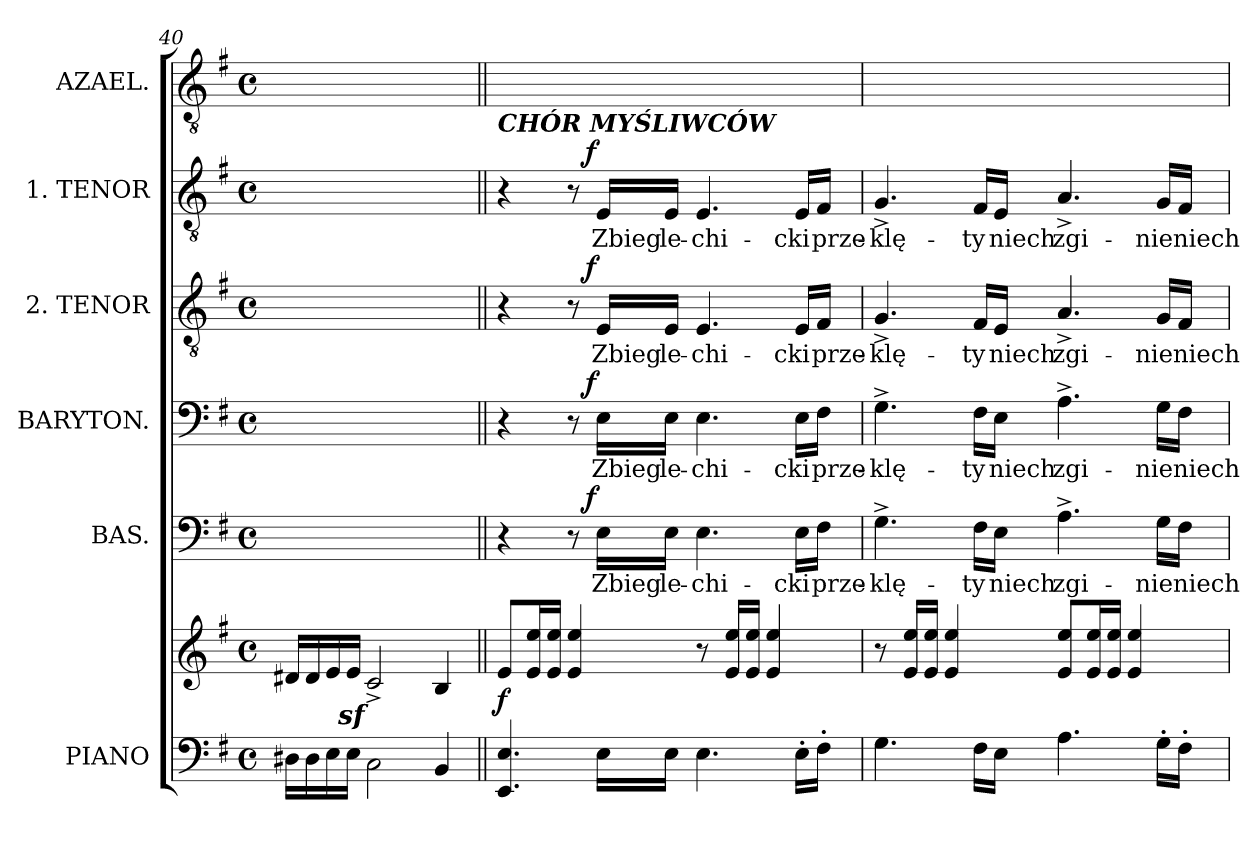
**kern	**kern	**dynam	**kern	**text	**dynam	**kern	**text	**dynam	**kern	**text	**dynam	**kern	**text	**dynam	**kern
*part6	*part6	*part6	*part5	*part5	*part5	*part4	*part4	*part4	*part3	*part3	*part3	*part2	*part2	*part2	*part1
*staff7	*staff6	*staff6/7	*staff5	*staff5	*staff5	*staff4	*staff4	*staff4	*staff3	*staff3	*staff3	*staff2	*staff2	*staff2	*staff1
*I"PIANO	*	*	*I"BAS.	*	*	*I"BARYTON.	*	*	*I"2. TENOR	*	*	*I"1. TENOR	*	*	*I"AZAEL.
*	*	*	*I'B	*	*	*	*	*	*I'T 2	*	*	*I'T 1	*	*	*
*clefF4	*clefG2	*	*clefF4	*	*	*clefF4	*	*	*clefGv2	*	*	*clefGv2	*	*	*clefGv2
*k[f#]	*k[f#]	*	*k[f#]	*	*	*k[f#]	*	*	*k[f#]	*	*	*k[f#]	*	*	*k[f#]
*M4/4	*M4/4	*	*M4/4	*	*	*M4/4	*	*	*M4/4	*	*	*M4/4	*	*	*M4/4
*met(c)	*met(c)	*	*met(c)	*	*	*met(c)	*	*	*met(c)	*	*	*met(c)	*	*	*met(c)
=40	=40	=40	=40	=40	=40	=40	=40	=40	=40	=40	=40	=40	=40	=40	=40
16D#X\LL	16d#X/LL	.	1ryy	.	.	1ryy	.	.	1ryy	.	.	1ryy	.	.	1ryy
16D#\	16d#/	.	.	.	.	.	.	.	.	.	.	.	.	.	.
16E\	16e/	.	.	.	.	.	.	.	.	.	.	.	.	.	.
16E\JJ	16e/JJ	.	.	.	.	.	.	.	.	.	.	.	.	.	.
!	!LO:DY:rj	!	!	!	!	!	!	!	!	!	!	!	!	!	!
2C\	2cz<^/	.	.	.	.	.	.	.	.	.	.	.	.	.	.
4BB/	4B/	.	.	.	.	.	.	.	.	.	.	.	.	.	.
=41||	=41||	=41||	=41||	=41||	=41||	=41||	=41||	=41||	=41||	=41||	=41||	=41||	=41||	=41||	=41||
!	!	!	!	!	!	!	!	!	!	!	!	!LO:TX:a:Bi:t=CHÓR MYŚLIWCÓW	!	!	!
4.EE/ 4.E/	8e/L	f	4r	.	.	4r	.	.	4r	.	.	4r	.	.	1ryy
.	16e/ 16ee/L	.	.	.	.	.	.	.	.	.	.	.	.	.	.
.	16e/ 16ee/JJ	.	.	.	.	.	.	.	.	.	.	.	.	.	.
.	4e/ 4ee/	.	8r	.	.	8r	.	.	8r	.	.	8r	.	.	.
!	!	!	!	!	!LO:DY:a:rj	!	!	!LO:DY:a:rj	!	!	!LO:DY:a:rj	!	!	!LO:DY:a:rj	!
16E\LL	.	.	16E\LL	Zbieg	f	16E\LL	Zbieg	f	16E/LL	Zbieg	f	16E/LL	Zbieg	f	.
16E\JJ	.	.	16E\JJ	le-	.	16E\JJ	le-	.	16E/JJ	le-	.	16E/JJ	le-	.	.
4.E\	8r	.	4.E\	-chi-	.	4.E\	-chi-	.	4.E/	-chi-	.	4.E/	-chi-	.	.
.	16e/ 16ee/LL	.	.	.	.	.	.	.	.	.	.	.	.	.	.
.	16e/ 16ee/JJ	.	.	.	.	.	.	.	.	.	.	.	.	.	.
.	4e/ 4ee/	.	.	.	.	.	.	.	.	.	.	.	.	.	.
16E'\LL	.	.	16E\LL	-cki	.	16E\LL	-cki	.	16E/LL	-cki	.	16E/LL	-cki	.	.
16F#'\JJ	.	.	16F#\JJ	prze-	.	16F#\JJ	prze-	.	16F#/JJ	prze-	.	16F#/JJ	prze-	.	.
=42	=42	=42	=42	=42	=42	=42	=42	=42	=42	=42	=42	=42	=42	=42	=42
4.G\	8r	.	4.G^>\	-klę-	.	4.G^>\	-klę-	.	4.G^>/	-klę-	.	4.G^>/	-klę-	.	1ryy
.	16e/ 16ee/LL	.	.	.	.	.	.	.	.	.	.	.	.	.	.
.	16e/ 16ee/JJ	.	.	.	.	.	.	.	.	.	.	.	.	.	.
.	4e/ 4ee/	.	.	.	.	.	.	.	.	.	.	.	.	.	.
16F#\LL	.	.	16F#\LL	-ty	.	16F#\LL	-ty	.	16F#/LL	-ty	.	16F#/LL	-ty	.	.
16E\JJ	.	.	16E\JJ	niech	.	16E\JJ	niech	.	16E/JJ	niech	.	16E/JJ	niech	.	.
4.A\	8e/ 8ee/L	.	4.A^>\	zgi-	.	4.A^>\	zgi-	.	4.A^>/	zgi-	.	4.A^>/	zgi-	.	.
.	16e/ 16ee/L	.	.	.	.	.	.	.	.	.	.	.	.	.	.
.	16e/ 16ee/JJ	.	.	.	.	.	.	.	.	.	.	.	.	.	.
.	4e/ 4ee/	.	.	.	.	.	.	.	.	.	.	.	.	.	.
16G'\LL	.	.	16G\LL	-nie	.	16G\LL	-nie	.	16G/LL	-nie	.	16G/LL	-nie	.	.
16F#'\JJ	.	.	16F#\JJ	niech	.	16F#\JJ	niech	.	16F#/JJ	niech	.	16F#/JJ	niech	.	.
=	=	=	=	=	=	=	=	=	=	=	=	=	=	=	=
*-	*-	*-	*-	*-	*-	*-	*-	*-	*-	*-	*-	*-	*-	*-	*-
